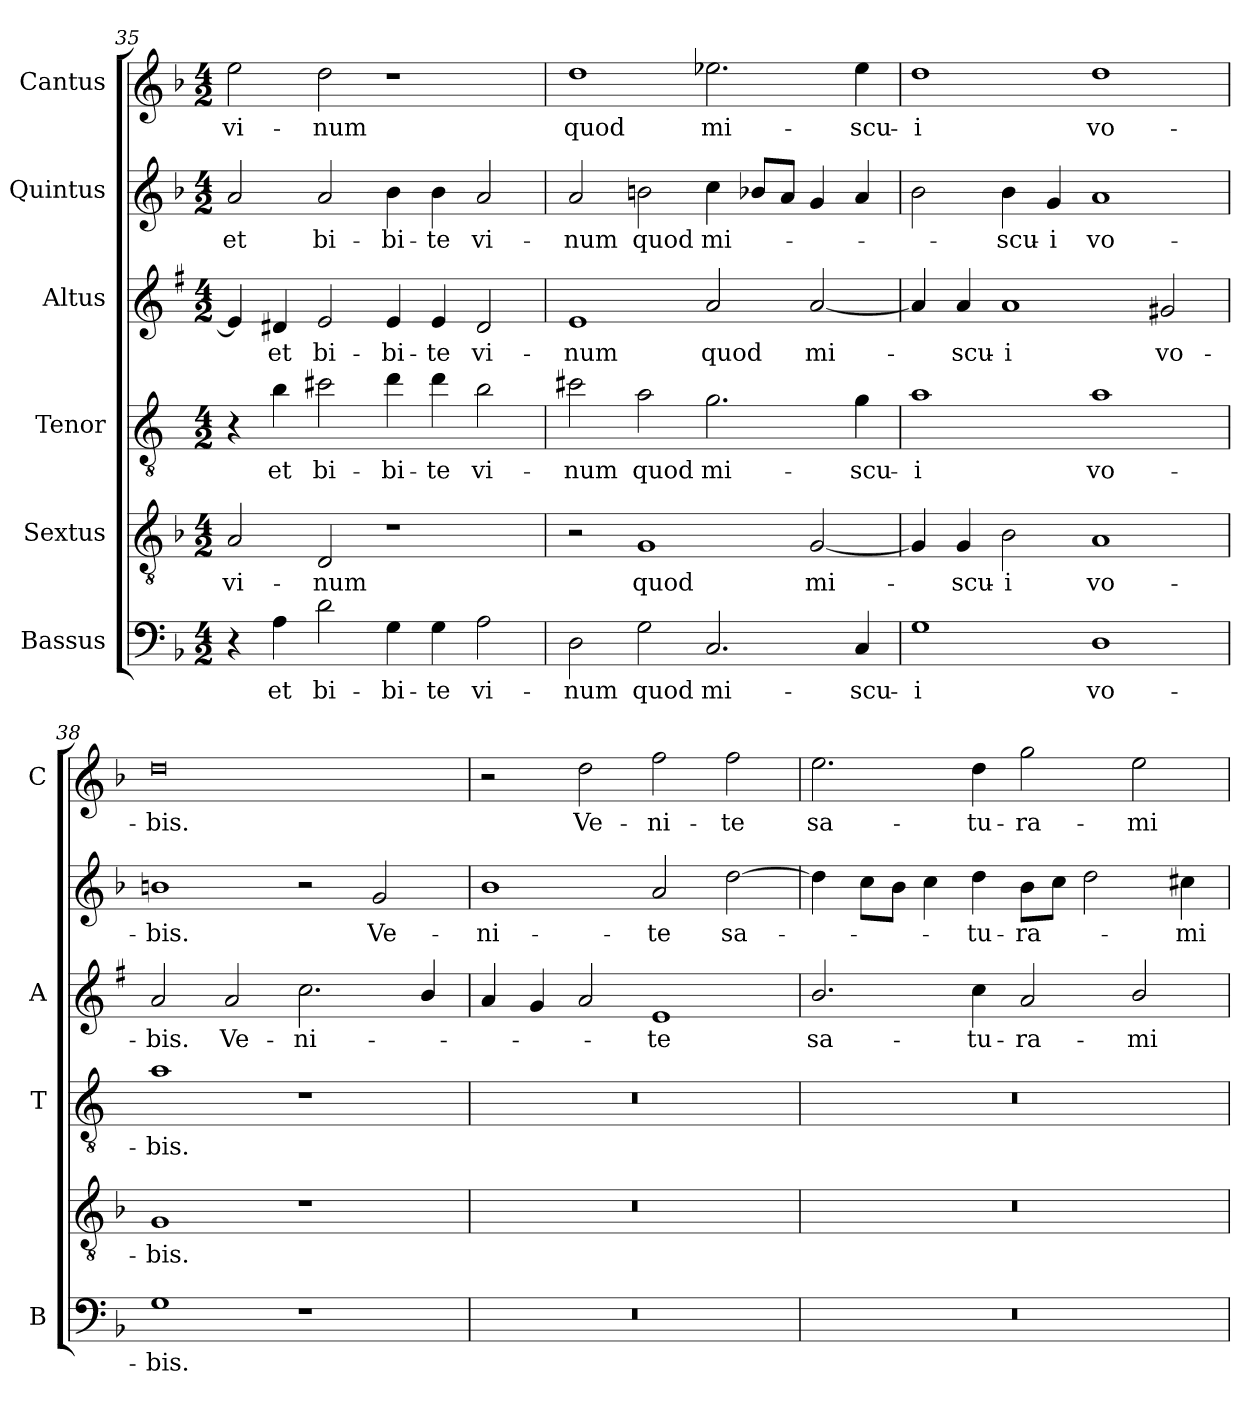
**kern	**text	**kern	**text	**kern	**text	**kern	**text	**kern	**text	**kern	**text
*part6	*part6	*part5	*part5	*part4	*part4	*part3	*part3	*part2	*part2	*part1	*part1
*staff6	*staff6	*staff5	*staff5	*staff4	*staff4	*staff3	*staff3	*staff2	*staff2	*staff1	*staff1
*I"Bassus	*	*I"Sextus	*	*I"Tenor	*	*I"Altus	*	*I"Quintus	*	*I"Cantus	*
*I'B	*	*	*	*I'T	*	*I'A	*	*	*	*I'C	*
*clefF4	*	*clefGv2	*	*clefGv2	*	*clefG2	*	*clefG2	*	*clefG2	*
*	*	*	*	*ITrd4c7	*	*ITrd1c2	*	*	*	*	*
*k[b-]	*	*k[b-]	*	*k[b-]	*	*k[b-]	*	*k[b-]	*	*k[b-]	*
*F:	*	*F:	*	*F:	*	*F:	*	*F:	*	*F:	*
*M4/2	*	*M4/2	*	*M4/2	*	*M4/2	*	*M4/2	*	*M4/2	*
=35	=35	=35	=35	=35	=35	=35	=35	=35	=35	=35	=35
!	!	!	!LO:LY:b	!	!	!	!	!	!LO:LY:b	!	!LO:LY:b
4r	.	2A/	vi-	4r	.	4d/]	.	2a/	et	2ee\	vi-
!	!LO:LY:b	!	!	!	!LO:LY:b	!	!LO:LY:b	!	!	!	!
4A\	et	.	.	4e\	et	4c#X/	et	.	.	.	.
!	!LO:LY:b	!	!LO:LY:b	!	!LO:LY:b	!	!LO:LY:b	!	!LO:LY:b	!	!LO:LY:b
2d\	bi-	2D/	-num	2f#X\	bi-	2d/	bi-	2a/	bi-	2dd\	-num
!	!LO:LY:b	!	!	!	!LO:LY:b	!	!LO:LY:b	!	!LO:LY:b	!	!
4G\	-bi-	1r	.	4g\	-bi-	4d/	-bi-	4b-\	-bi-	1r	.
!	!LO:LY:b	!	!	!	!LO:LY:b	!	!LO:LY:b	!	!LO:LY:b	!	!
4G\	-te	.	.	4g\	-te	4d/	-te	4b-\	-te	.	.
!	!LO:LY:b	!	!	!	!LO:LY:b	!	!LO:LY:b	!	!LO:LY:b	!	!
2A\	vi-	.	.	2e\	vi-	2c#/	vi-	2a/	vi-	.	.
=36	=36	=36	=36	=36	=36	=36	=36	=36	=36	=36	=36
!	!LO:LY:b	!	!	!	!LO:LY:b	!	!LO:LY:b	!	!LO:LY:b	!	!LO:LY:b
2D\	-num	2r	.	2f#X\	-num	1d	-num	2a/	-num	1dd	quod
!	!LO:LY:b	!	!LO:LY:b	!	!LO:LY:b	!	!	!	!LO:LY:b	!	!
2G\	quod	1G	quod	2d\	quod	.	.	2bn\	quod	.	.
!	!LO:LY:b	!	!	!	!LO:LY:b	!	!LO:LY:b	!	!LO:LY:b	!	!LO:LY:b
2.C/	mi-	.	.	2.c\	mi-	2g/	quod	4cc\	mi-	2.ee-X\	mi-
.	.	.	.	.	.	.	.	8b-X/L	.	.	.
.	.	.	.	.	.	.	.	8a/J	.	.	.
!	!	!	!LO:LY:b	!	!	!	!LO:LY:b	!	!	!	!
.	.	[2G/	mi-	.	.	[2g/	mi-	4g/	.	.	.
!	!LO:LY:b	!	!	!	!LO:LY:b	!	!	!	!	!	!LO:LY:b
4C/	-scu-	.	.	4c\	-scu-	.	.	4a/	.	4ee-\	-scu-
=37	=37	=37	=37	=37	=37	=37	=37	=37	=37	=37	=37
!	!LO:LY:b	!	!	!	!LO:LY:b	!	!	!	!	!	!LO:LY:b
1G	-i	4G/]	.	1d	-i	4g/]	.	2b-\	.	1dd	-i
!	!	!	!LO:LY:b	!	!	!	!LO:LY:b	!	!	!	!
.	.	4G/	-scu-	.	.	4g/	-scu-	.	.	.	.
!	!	!	!LO:LY:b	!	!	!	!LO:LY:b	!	!LO:LY:b	!	!
.	.	2B-\	-i	.	.	1g	-i	4b-\	-scu-	.	.
!	!	!	!	!	!	!	!	!	!LO:LY:b	!	!
.	.	.	.	.	.	.	.	4g/	-i	.	.
!	!LO:LY:b	!	!LO:LY:b	!	!LO:LY:b	!	!	!	!LO:LY:b	!	!LO:LY:b
1D	vo-	1A	vo-	1d	vo-	.	.	1a	vo-	1dd	vo-
!	!	!	!	!	!	!	!LO:LY:b	!	!	!	!
.	.	.	.	.	.	2f#X/	vo-	.	.	.	.
!!LO:LB:g=z
=38	=38	=38	=38	=38	=38	=38	=38	=38	=38	=38	=38
!	!LO:LY:b	!	!LO:LY:b	!	!LO:LY:b	!	!LO:LY:b	!	!LO:LY:b	!	!LO:LY:b
1G	-bis.	1G	-bis.	1d	-bis.	2g/	-bis.	1bn	-bis.	0dd	-bis.
!	!	!	!	!	!	!	!LO:LY:b	!	!	!	!
.	.	.	.	.	.	2g/	Ve-	.	.	.	.
!	!	!	!	!	!	!	!LO:LY:b	!	!	!	!
1r	.	1r	.	1r	.	2.b-\	-ni-	2r	.	.	.
!	!	!	!	!	!	!	!	!	!LO:LY:b	!	!
.	.	.	.	.	.	.	.	2g/	Ve-	.	.
.	.	.	.	.	.	4a/	.	.	.	.	.
=39	=39	=39	=39	=39	=39	=39	=39	=39	=39	=39	=39
!	!	!	!	!	!	!	!	!	!LO:LY:b	!	!
0r	.	0r	.	0r	.	4g/	.	1b-	-ni-	2r	.
.	.	.	.	.	.	4f/	.	.	.	.	.
!	!	!	!	!	!	!	!	!	!	!	!LO:LY:b
.	.	.	.	.	.	2g/	.	.	.	2dd\	Ve-
!	!	!	!	!	!	!	!LO:LY:b	!	!LO:LY:b	!	!LO:LY:b
.	.	.	.	.	.	1d	-te	2a/	-te	2ff\	-ni-
!	!	!	!	!	!	!	!	!	!LO:LY:b	!	!LO:LY:b
.	.	.	.	.	.	.	.	[2dd\	sa-	2ff\	-te
=40	=40	=40	=40	=40	=40	=40	=40	=40	=40	=40	=40
!	!	!	!	!	!	!	!LO:LY:b	!	!	!	!LO:LY:b
0r	.	0r	.	0r	.	2.a/	sa-	4dd\]	.	2.ee\	sa-
.	.	.	.	.	.	.	.	8cc\L	.	.	.
.	.	.	.	.	.	.	.	8b-\J	.	.	.
.	.	.	.	.	.	.	.	4cc\	.	.	.
!	!	!	!	!	!	!	!LO:LY:b	!	!LO:LY:b	!	!LO:LY:b
.	.	.	.	.	.	4b-\	-tu-	4dd\	-tu-	4dd\	-tu-
!	!	!	!	!	!	!	!LO:LY:b	!	!LO:LY:b	!	!LO:LY:b
.	.	.	.	.	.	2g/	-ra-	8b-\L	-ra-	2gg\	-ra-
.	.	.	.	.	.	.	.	8cc\J	.	.	.
.	.	.	.	.	.	.	.	2dd\	.	.	.
!	!	!	!	!	!	!	!LO:LY:b	!	!	!	!LO:LY:b
.	.	.	.	.	.	2a/	-mi-	.	.	2ee\	-mi-
!	!	!	!	!	!	!	!	!	!LO:LY:b	!	!
.	.	.	.	.	.	.	.	4cc#X\	-mi-	.	.
=	=	=	=	=	=	=	=	=	=	=	=
*-	*-	*-	*-	*-	*-	*-	*-	*-	*-	*-	*-
